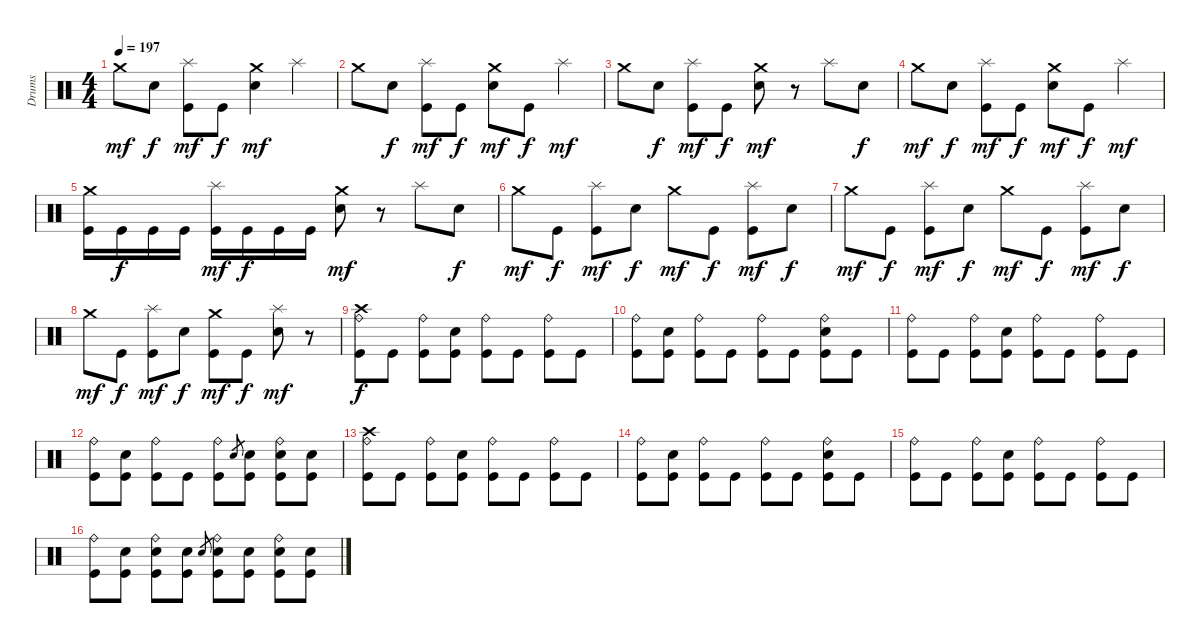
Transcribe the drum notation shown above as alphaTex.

\track ("Drums" "Drums") {instrument percussion}
\staff {score}
\articulation defaults
\ts (4 4)
\tempo 197
\clef neutral
\ks c "Crash medium (hit)".8{dy mf} "Electric Snare (hit)".8{dy f}
("Splash (hit)" "Kick (hit)").8{dy mf} "Kick (hit)".8{dy f} ("Crash medium (hit)" "Electric Snare (hit)").4{dy mf} "Splash (hit)".4 |
"Crash medium (hit)".8 "Electric Snare (hit)".8{dy f} ("Splash (hit)" "Kick (hit)").8{dy mf} "Kick (hit)".8{dy f} ("Crash medium (hit)" "Electric Snare (hit)").8{dy mf} "Kick (hit)".8{dy f} "Splash (hit)".4{dy mf} |
"Crash medium (hit)".8 "Electric Snare (hit)".8{dy f} ("Splash (hit)" "Kick (hit)").8{dy mf} "Kick (hit)".8{dy f} ("Crash medium (hit)" "Electric Snare (hit)").8{dy mf} r.8 "Splash (hit)".8 "Electric Snare (hit)".8{dy f} |
"Crash medium (hit)".8{dy mf} "Electric Snare (hit)".8{dy f} ("Splash (hit)" "Kick (hit)").8{dy mf} "Kick (hit)".8{dy f} ("Crash medium (hit)" "Electric Snare (hit)").8{dy mf} "Kick (hit)".8{dy f} "Splash (hit)".4{dy mf} |
("Crash medium (hit)" "Kick (hit)").16 "Kick (hit)".16{dy f} "Kick (hit)".16 "Kick (hit)".16 ("Splash (hit)" "Kick (hit)").16{dy mf} "Kick (hit)".16{dy f} "Kick (hit)".16 "Kick (hit)".16 ("Crash medium (hit)" "Electric Snare (hit)").8{dy mf} r.8 "Splash (hit)".8 "Electric Snare (hit)".8{dy f} |
"Crash medium (hit)".8{dy mf} "Kick (hit)".8{dy f} ("Splash (hit)" "Kick (hit)").8{dy mf} "Electric Snare (hit)".8{dy f} "Crash medium (hit)".8{dy mf} "Kick (hit)".8{dy f} ("Splash (hit)" "Kick (hit)").8{dy mf} "Electric Snare (hit)".8{dy f} |
"Crash medium (hit)".8{dy mf} "Kick (hit)".8{dy f} ("Splash (hit)" "Kick (hit)").8{dy mf} "Electric Snare (hit)".8{dy f} "Crash medium (hit)".8{dy mf} "Kick (hit)".8{dy f} ("Splash (hit)" "Kick (hit)").8{dy mf} "Electric Snare (hit)".8{dy f} |
"Crash medium (hit)".8{dy mf} "Kick (hit)".8{dy f} ("Splash (hit)" "Kick (hit)").8{dy mf} "Electric Snare (hit)".8{dy f} ("Crash medium (hit)" "Kick (hit)").8{dy mf} "Kick (hit)".8{dy f} ("Splash (hit)" "Electric Snare (hit)").8{dy mf} r.8 |
("Crash high (hit)" "Ride (bell)" "Kick (hit)").8{dy f} "Kick (hit)".8 ("Ride (bell)" "Kick (hit)").8 ("Electric Snare (hit)" "Kick (hit)").8 ("Ride (bell)" "Kick (hit)").8 "Kick (hit)".8 ("Ride (bell)" "Kick (hit)").8 "Kick (hit)".8 |
("Ride (bell)" "Kick (hit)").8 ("Electric Snare (hit)" "Kick (hit)").8 ("Ride (bell)" "Kick (hit)").8 "Kick (hit)".8 ("Ride (bell)" "Kick (hit)").8 "Kick (hit)".8 ("Ride (bell)" "Electric Snare (hit)" "Kick (hit)").8 "Kick (hit)".8 |
("Ride (bell)" "Kick (hit)").8 "Kick (hit)".8 ("Ride (bell)" "Kick (hit)").8 ("Electric Snare (hit)" "Kick (hit)").8 ("Ride (bell)" "Kick (hit)").8 "Kick (hit)".8 ("Ride (bell)" "Kick (hit)").8 "Kick (hit)".8 |
("Ride (bell)" "Kick (hit)").8 ("Electric Snare (hit)" "Kick (hit)").8 ("Ride (bell)" "Kick (hit)").8 "Kick (hit)".8 ("Ride (bell)" "Kick (hit)").8 "Electric Snare (hit)".8{gr} ("Electric Snare (hit)" "Kick (hit)").8 ("Ride (bell)" "Electric Snare (hit)" "Kick (hit)").8 ("Electric Snare (hit)" "Kick (hit)").8 |
("Crash high (hit)" "Ride (bell)" "Kick (hit)").8 "Kick (hit)".8 ("Ride (bell)" "Kick (hit)").8 ("Electric Snare (hit)" "Kick (hit)").8 ("Ride (bell)" "Kick (hit)").8 "Kick (hit)".8 ("Ride (bell)" "Kick (hit)").8 "Kick (hit)".8 |
("Ride (bell)" "Kick (hit)").8 ("Electric Snare (hit)" "Kick (hit)").8 ("Ride (bell)" "Kick (hit)").8 "Kick (hit)".8 ("Ride (bell)" "Kick (hit)").8 "Kick (hit)".8 ("Ride (bell)" "Electric Snare (hit)" "Kick (hit)").8 "Kick (hit)".8 |
("Ride (bell)" "Kick (hit)").8 "Kick (hit)".8 ("Ride (bell)" "Kick (hit)").8 ("Electric Snare (hit)" "Kick (hit)").8 ("Ride (bell)" "Kick (hit)").8 "Kick (hit)".8 ("Ride (bell)" "Kick (hit)").8 "Kick (hit)".8 |
("Ride (bell)" "Kick (hit)").8 ("Electric Snare (hit)" "Kick (hit)").8 ("Ride (bell)" "Electric Snare (hit)" "Kick (hit)").8 ("Electric Snare (hit)" "Kick (hit)").8 "Electric Snare (hit)".8{gr} ("Ride (bell)" "Electric Snare (hit)" "Kick (hit)").8 ("Electric Snare (hit)" "Kick (hit)").8 ("Ride (bell)" "Electric Snare (hit)" "Kick (hit)").8 ("Electric Snare (hit)" "Kick (hit)").8
